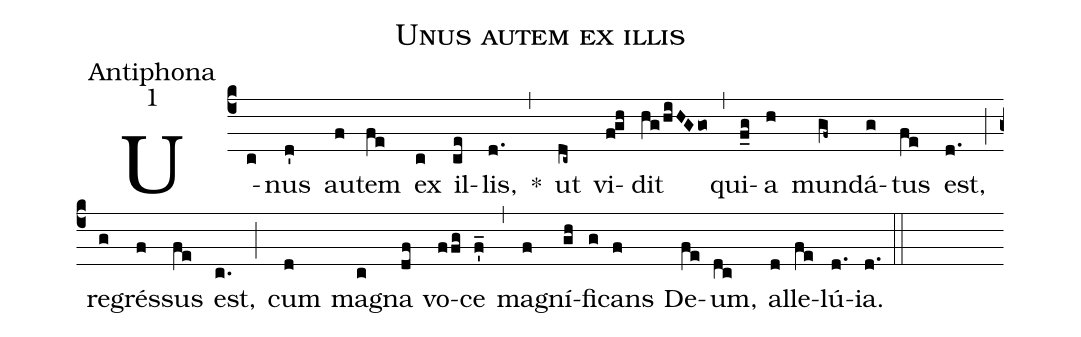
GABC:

name:Unus autem ex illis;
office-part:Antiphona;
mode:1;
%%
(c4) U(c)nus(d') au(f)tem(fe) ex(c) il(ce)lis,(d.) *(,) ut(dc~) vi(fgh)dit(hg/hiHGgo) (,) qui(f_g)a(h) mun(gf~)dá(g)tus(fe) est,(d.) (;) re(g)grés(f)sus(fe) est,(c.) (;) cum(d) ma(c)gna(df) vo(ffg)ce(f'_) (,) ma(f)gní(gh)fi(g)cans(f) De(fe)um,(dc) al(d)le(fe)lú(d.)ia.(d.) (::)
